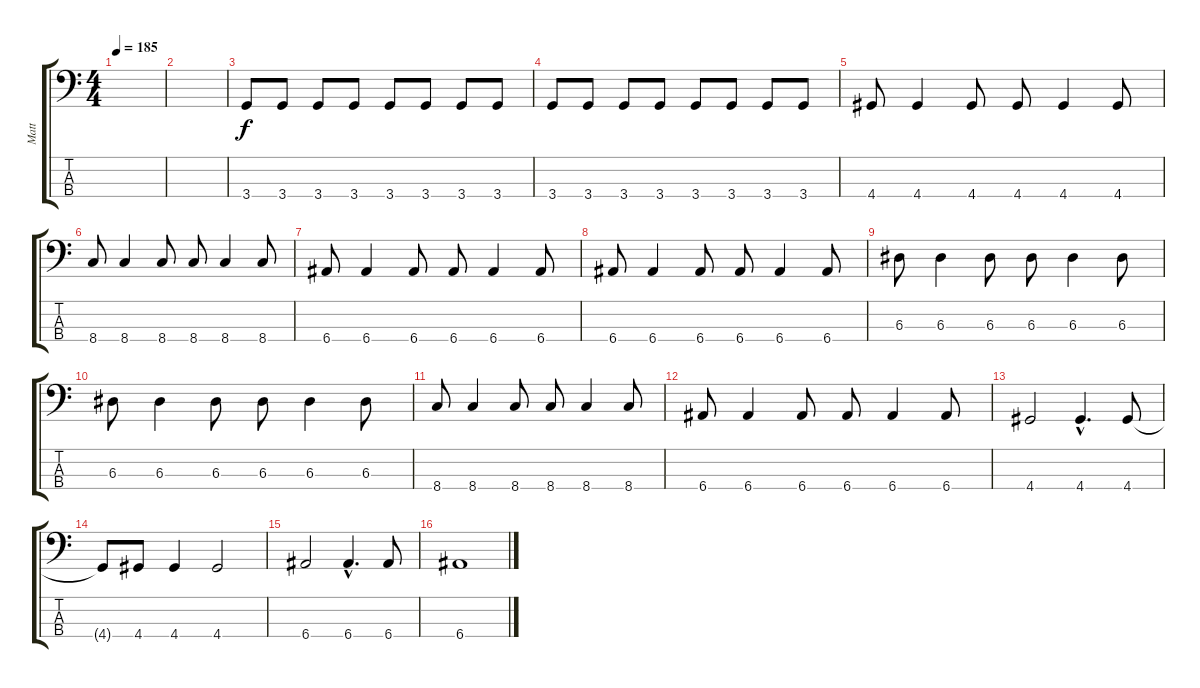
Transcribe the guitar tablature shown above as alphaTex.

\track ("Matt" "Matt") {instrument electricbasspick}
\staff {score tabs}
\tuning (G2 D2 A1 E1) {hide}
\ts (4 4)
\tempo 185
\clef f4
\ks c
|
|
3.4.8 3.4.8 3.4.8 3.4.8 3.4.8 3.4.8 3.4.8 3.4.8 |
3.4.8 3.4.8 3.4.8 3.4.8 3.4.8 3.4.8 3.4.8 3.4.8 |
4.4.8 4.4.4 4.4.8 4.4.8 4.4.4 4.4.8 |
8.4.8 8.4.4 8.4.8 8.4.8 8.4.4 8.4.8 |
6.4.8 6.4.4 6.4.8 6.4.8 6.4.4 6.4.8 |
6.4.8 6.4.4 6.4.8 6.4.8 6.4.4 6.4.8 |
6.3.8 6.3.4 6.3.8 6.3.8 6.3.4 6.3.8 |
6.3.8 6.3.4 6.3.8 6.3.8 6.3.4 6.3.8 |
8.4.8 8.4.4 8.4.8 8.4.8 8.4.4 8.4.8 |
6.4.8 6.4.4 6.4.8 6.4.8 6.4.4 6.4.8 |
4.4.2 4.4{hac}.4{d} 4.4.8 |
4.4{t}.8 4.4.8 4.4.4 4.4.2 |
6.4.2 6.4{hac}.4{d} 6.4.8 |
6.4.1
